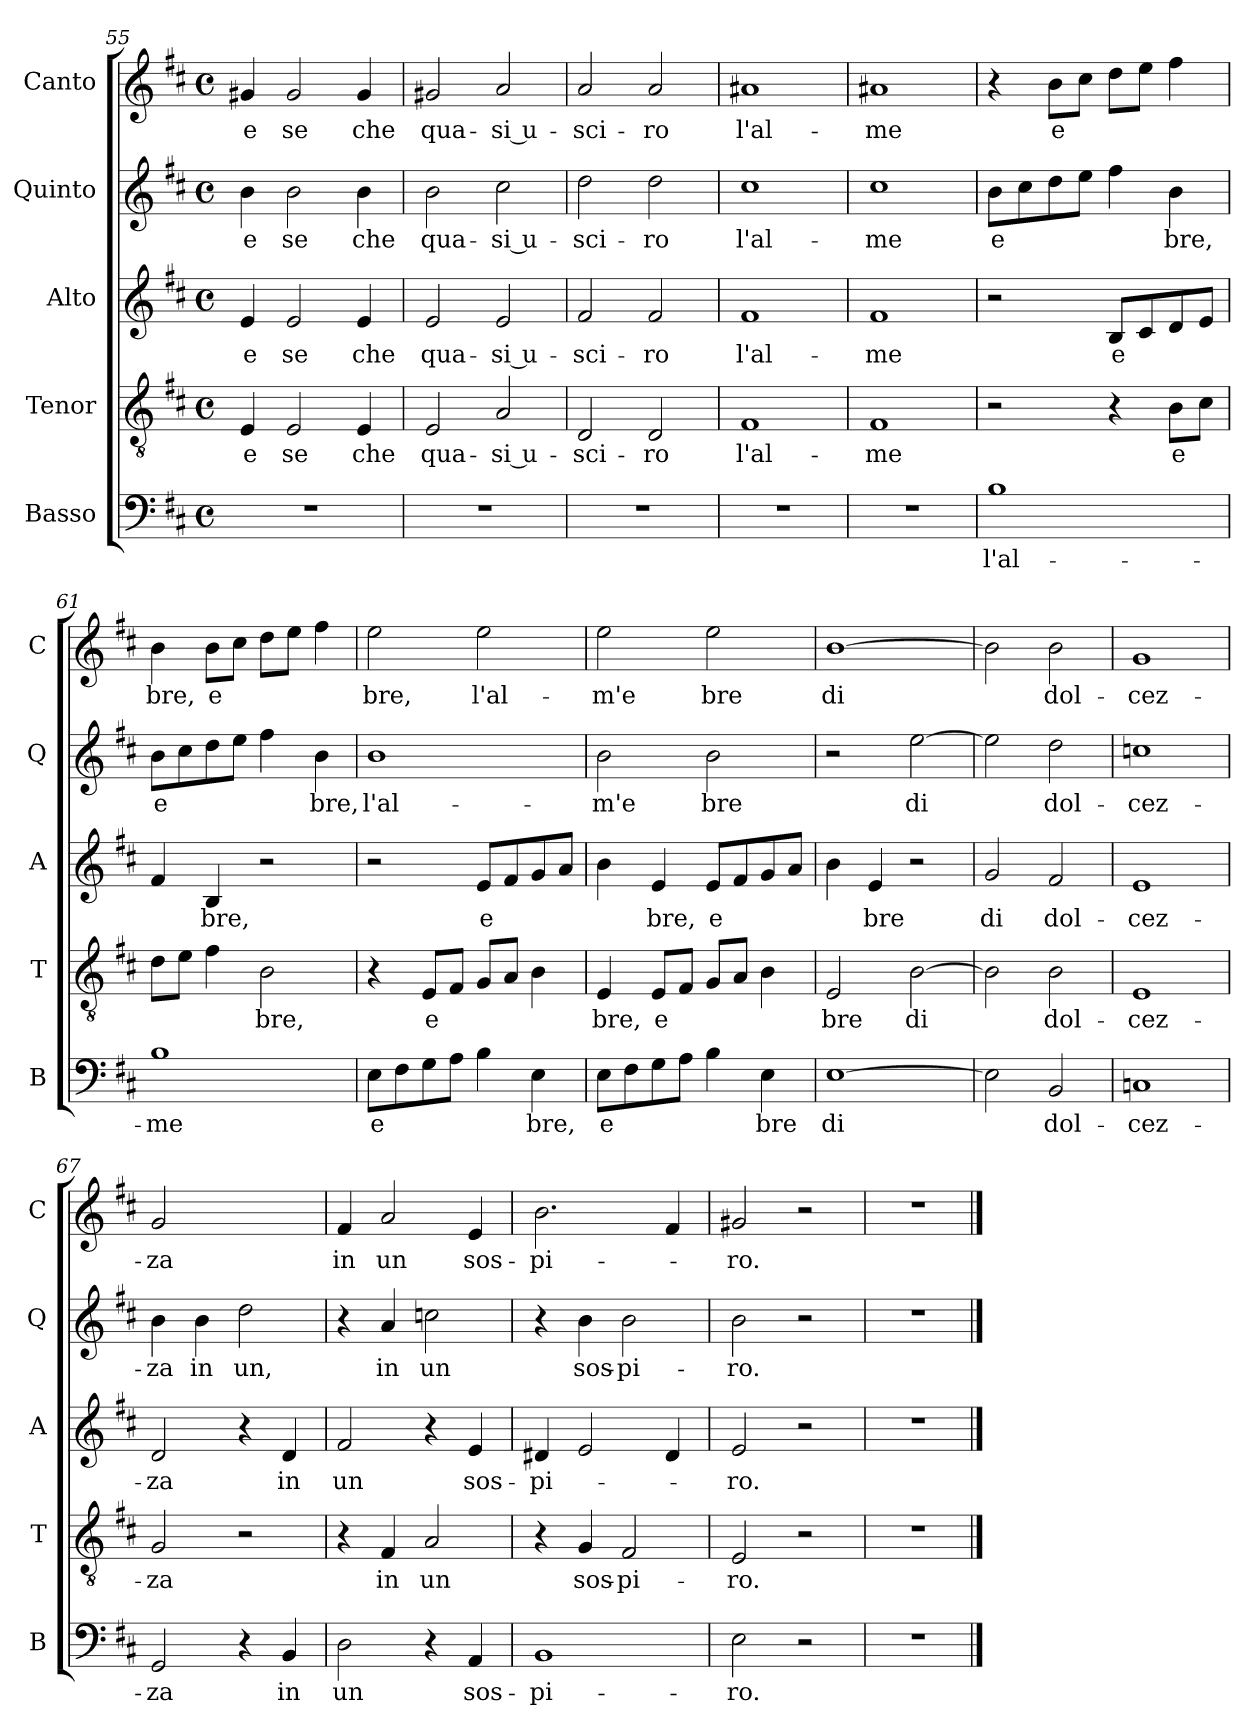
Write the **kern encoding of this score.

**kern	**text	**kern	**text	**kern	**text	**kern	**text	**kern	**text
*part5	*part5	*part4	*part4	*part3	*part3	*part2	*part2	*part1	*part1
*staff5	*staff5	*staff4	*staff4	*staff3	*staff3	*staff2	*staff2	*staff1	*staff1
*I"Basso	*	*I"Tenor	*	*I"Alto	*	*I"Quinto	*	*I"Canto	*
*I'B	*	*I'T	*	*I'A	*	*I'Q	*	*I'C	*
*clefF4	*	*clefGv2	*	*clefG2	*	*clefG2	*	*clefG2	*
*k[f#c#]	*	*k[f#c#]	*	*k[f#c#]	*	*k[f#c#]	*	*k[f#c#]	*
*D:	*	*D:	*	*D:	*	*D:	*	*D:	*
*M4/4	*	*M4/4	*	*M4/4	*	*M4/4	*	*M4/4	*
*met(c)	*	*met(c)	*	*met(c)	*	*met(c)	*	*met(c)	*
=55	=55	=55	=55	=55	=55	=55	=55	=55	=55
!	!	!	!LO:LY:b	!	!LO:LY:b	!	!LO:LY:b	!	!LO:LY:b
1r	.	4E/	e	4e/	e	4b\	e	4g#X/	e
!	!	!	!LO:LY:b	!	!LO:LY:b	!	!LO:LY:b	!	!LO:LY:b
.	.	2E/	se	2e/	se	2b\	se	2g#/	se
!	!	!	!LO:LY:b	!	!LO:LY:b	!	!LO:LY:b	!	!LO:LY:b
.	.	4E/	che	4e/	che	4b\	che	4g#/	che
=56	=56	=56	=56	=56	=56	=56	=56	=56	=56
!	!	!	!LO:LY:b	!	!LO:LY:b	!	!LO:LY:b	!	!LO:LY:b
1r	.	2E/	qua-	2e/	qua-	2b\	qua-	2g#X/	qua-
!	!	!	!LO:LY:b	!	!LO:LY:b	!	!LO:LY:b	!	!LO:LY:b
.	.	2A/	-si u-	2e/	-si u-	2cc#\	-si u-	2a/	-si u-
=57	=57	=57	=57	=57	=57	=57	=57	=57	=57
!	!	!	!LO:LY:b	!	!LO:LY:b	!	!LO:LY:b	!	!LO:LY:b
1r	.	2D/	-sci-	2f#/	-sci-	2dd\	-sci-	2a/	-sci-
!	!	!	!LO:LY:b	!	!LO:LY:b	!	!LO:LY:b	!	!LO:LY:b
.	.	2D/	-ro	2f#/	-ro	2dd\	-ro	2a/	-ro
=58	=58	=58	=58	=58	=58	=58	=58	=58	=58
!	!	!	!LO:LY:b	!	!LO:LY:b	!	!LO:LY:b	!	!LO:LY:b
1r	.	1F#	l'al-	1f#	l'al-	1cc#	l'al-	1a#X	l'al-
=59	=59	=59	=59	=59	=59	=59	=59	=59	=59
!	!	!	!LO:LY:b	!	!LO:LY:b	!	!LO:LY:b	!	!LO:LY:b
1r	.	1F#	-me	1f#	-me	1cc#	-me	1a#X	-me
!!LO:LB:g=z
=60	=60	=60	=60	=60	=60	=60	=60	=60	=60
!	!LO:LY:b	!	!	!	!	!	!LO:LY:b	!	!
1B	l'al-	2r	.	2r	.	8b\L	e	4r	.
.	.	.	.	.	.	8cc#\	.	.	.
!	!	!	!	!	!	!	!	!	!LO:LY:b
.	.	.	.	.	.	8dd\	.	8b\L	e
.	.	.	.	.	.	8ee\J	.	8cc#\J	.
!	!	!	!	!	!LO:LY:b	!	!	!	!
.	.	4r	.	8B/L	e	4ff#\	.	8dd\L	.
.	.	.	.	8c#/	.	.	.	8ee\J	.
!	!	!	!LO:LY:b	!	!	!	!LO:LY:b	!	!
.	.	8B\L	e	8d/	.	4b\	bre,	4ff#\	.
.	.	8c#\J	.	8e/J	.	.	.	.	.
=61	=61	=61	=61	=61	=61	=61	=61	=61	=61
!	!LO:LY:b	!	!	!	!	!	!LO:LY:b	!	!LO:LY:b
1B	-me	8d\L	.	4f#/	.	8b\L	e	4b\	bre,
.	.	8e\J	.	.	.	8cc#\	.	.	.
!	!	!	!	!	!LO:LY:b	!	!	!	!LO:LY:b
.	.	4f#\	.	4B/	bre,	8dd\	.	8b\L	e
.	.	.	.	.	.	8ee\J	.	8cc#\J	.
!	!	!	!LO:LY:b	!	!	!	!	!	!
.	.	2B\	bre,	2r	.	4ff#\	.	8dd\L	.
.	.	.	.	.	.	.	.	8ee\J	.
!	!	!	!	!	!	!	!LO:LY:b	!	!
.	.	.	.	.	.	4b\	bre,	4ff#\	.
=62	=62	=62	=62	=62	=62	=62	=62	=62	=62
!	!LO:LY:b	!	!	!	!	!	!LO:LY:b	!	!LO:LY:b
8E\L	e	4r	.	2r	.	1b	l'al-	2ee\	bre,
8F#\	.	.	.	.	.	.	.	.	.
!	!	!	!LO:LY:b	!	!	!	!	!	!
8G\	.	8E/L	e	.	.	.	.	.	.
8A\J	.	8F#/J	.	.	.	.	.	.	.
!	!	!	!	!	!LO:LY:b	!	!	!	!LO:LY:b
4B\	.	8G/L	.	8e/L	e	.	.	2ee\	l'al-
.	.	8A/J	.	8f#/	.	.	.	.	.
!	!LO:LY:b	!	!	!	!	!	!	!	!
4E\	bre,	4B\	.	8g/	.	.	.	.	.
.	.	.	.	8a/J	.	.	.	.	.
=63	=63	=63	=63	=63	=63	=63	=63	=63	=63
!	!LO:LY:b	!	!LO:LY:b	!	!	!	!LO:LY:b	!	!LO:LY:b
8E\L	e	4E/	bre,	4b\	.	2b\	-m'e	2ee\	-m'e
8F#\	.	.	.	.	.	.	.	.	.
!	!	!	!LO:LY:b	!	!LO:LY:b	!	!	!	!
8G\	.	8E/L	e	4e/	bre,	.	.	.	.
8A\J	.	8F#/J	.	.	.	.	.	.	.
!	!	!	!	!	!LO:LY:b	!	!LO:LY:b	!	!LO:LY:b
4B\	.	8G/L	.	8e/L	e	2b\	bre	2ee\	bre
.	.	8A/J	.	8f#/	.	.	.	.	.
!	!LO:LY:b	!	!	!	!	!	!	!	!
4E\	bre	4B\	.	8g/	.	.	.	.	.
.	.	.	.	8a/J	.	.	.	.	.
=64	=64	=64	=64	=64	=64	=64	=64	=64	=64
!	!LO:LY:b	!	!LO:LY:b	!	!	!	!	!	!LO:LY:b
[1E	di	2E/	bre	4b\	.	2r	.	[1b	di
!	!	!	!	!	!LO:LY:b	!	!	!	!
.	.	.	.	4e/	bre	.	.	.	.
!	!	!	!LO:LY:b	!	!	!	!LO:LY:b	!	!
.	.	[2B\	di	2r	.	[2ee\	di	.	.
=65	=65	=65	=65	=65	=65	=65	=65	=65	=65
!	!	!	!	!	!LO:LY:b	!	!	!	!
2E\]	.	2B\]	.	2g/	di	2ee\]	.	2b\]	.
!	!LO:LY:b	!	!LO:LY:b	!	!LO:LY:b	!	!LO:LY:b	!	!LO:LY:b
2BB/	dol-	2B\	dol-	2f#/	dol-	2dd\	dol-	2b\	dol-
!!LO:LB:g=z
=66	=66	=66	=66	=66	=66	=66	=66	=66	=66
!	!LO:LY:b	!	!LO:LY:b	!	!LO:LY:b	!	!LO:LY:b	!	!LO:LY:b
1Cn	-cez-	1E	-cez-	1e	-cez-	1ccn	-cez-	1g	-cez-
=67	=67	=67	=67	=67	=67	=67	=67	=67	=67
!	!LO:LY:b	!	!LO:LY:b	!	!LO:LY:b	!	!LO:LY:b	!	!LO:LY:b
2GG/	-za	2G/	-za	2d/	-za	4b\	-za	2g/	-za
!	!	!	!	!	!	!	!LO:LY:b	!	!
.	.	.	.	.	.	4b\	in	.	.
!	!	!	!	!	!	!	!LO:LY:b	!	!
4r	.	2r	.	4r	.	2dd\	un,	2ryy	.
!	!LO:LY:b	!	!	!	!LO:LY:b	!	!	!	!
4BB/	in	.	.	4d/	in	.	.	.	.
=68	=68	=68	=68	=68	=68	=68	=68	=68	=68
!	!LO:LY:b	!	!	!	!LO:LY:b	!	!	!	!LO:LY:b
2D\	un	4r	.	2f#/	un	4r	.	4f#/	in
!	!	!	!LO:LY:b	!	!	!	!LO:LY:b	!	!LO:LY:b
.	.	4F#/	in	.	.	4a/	in	2a/	un
!	!	!	!LO:LY:b	!	!	!	!LO:LY:b	!	!
4r	.	2A/	un	4r	.	2ccn\	un	.	.
!	!LO:LY:b	!	!	!	!LO:LY:b	!	!	!	!LO:LY:b
4AA/	sos-	.	.	4e/	sos-	.	.	4e/	sos-
=69	=69	=69	=69	=69	=69	=69	=69	=69	=69
!	!LO:LY:b	!	!	!	!LO:LY:b	!	!	!	!LO:LY:b
1BB	-pi-	4r	.	4d#X/	-pi-	4r	.	2.b\	-pi-
!	!	!	!LO:LY:b	!	!	!	!LO:LY:b	!	!
.	.	4G/	sos-	2e/	.	4b\	sos-	.	.
!	!	!	!LO:LY:b	!	!	!	!LO:LY:b	!	!
.	.	2F#/	-pi-	.	.	2b\	-pi-	.	.
.	.	.	.	4d#/	.	.	.	4f#/	.
=70	=70	=70	=70	=70	=70	=70	=70	=70	=70
!	!LO:LY:b	!	!LO:LY:b	!	!LO:LY:b	!	!LO:LY:b	!	!LO:LY:b
2E\	-ro.	2E/	-ro.	2e/	-ro.	2b\	-ro.	2g#X/	-ro.
2r	.	2r	.	2r	.	2r	.	2r	.
=71	=71	=71	=71	=71	=71	=71	=71	=71	=71
1r	.	1r	.	1r	.	1r	.	1r	.
==	==	==	==	==	==	==	==	==	==
*-	*-	*-	*-	*-	*-	*-	*-	*-	*-
